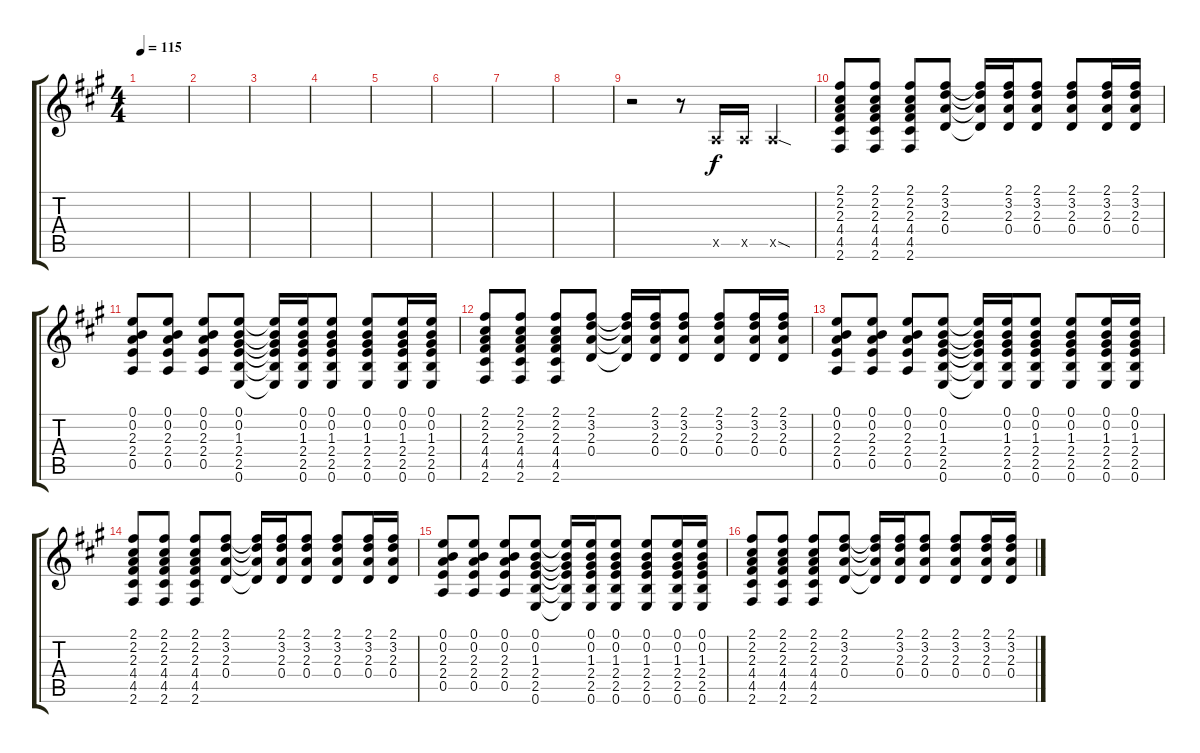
\track "" {instrument distortionguitar}
\staff {score tabs}
\tuning (E4 B3 G3 D3 A2 E2) {hide}
\ts (4 4)
\tempo 115
\clef g2
\ks a
|
|
|
|
|
|
|
|
r.2 r.8 0.5{x}.16 0.5{x}.16 0.5{sod x}.4 |
(2.1 2.2 2.3 4.4 4.5 2.6).8 (2.1 2.2 2.3 4.4 4.5 2.6).8 (2.1 2.2 2.3 4.4 4.5 2.6).8 (2.1 3.2 2.3 0.4).8 (2.1{t} 3.2{t} 2.3{t} 0.4{t}).16 (2.1 3.2 2.3 0.4).16 (2.1 3.2 2.3 0.4).8 (2.1 3.2 2.3 0.4).8 (2.1 3.2 2.3 0.4).16 (2.1 3.2 2.3 0.4).16 |
(0.1 0.2 2.3 2.4 0.5).8 (0.1 0.2 2.3 2.4 0.5).8 (0.1 0.2 2.3 2.4 0.5).8 (0.1 0.2 1.3 2.4 2.5 0.6).8 (0.1{t} 0.2{t} 1.3{t} 2.4{t} 2.5{t} 0.6{t}).16 (0.1 0.2 1.3 2.4 2.5 0.6).16 (0.1 0.2 1.3 2.4 2.5 0.6).8 (0.1 0.2 1.3 2.4 2.5 0.6).8 (0.1 0.2 1.3 2.4 2.5 0.6).16 (0.1 0.2 1.3 2.4 2.5 0.6).16 |
(2.1 2.2 2.3 4.4 4.5 2.6).8 (2.1 2.2 2.3 4.4 4.5 2.6).8 (2.1 2.2 2.3 4.4 4.5 2.6).8 (2.1 3.2 2.3 0.4).8 (2.1{t} 3.2{t} 2.3{t} 0.4{t}).16 (2.1 3.2 2.3 0.4).16 (2.1 3.2 2.3 0.4).8 (2.1 3.2 2.3 0.4).8 (2.1 3.2 2.3 0.4).16 (2.1 3.2 2.3 0.4).16 |
(0.1 0.2 2.3 2.4 0.5).8 (0.1 0.2 2.3 2.4 0.5).8 (0.1 0.2 2.3 2.4 0.5).8 (0.1 0.2 1.3 2.4 2.5 0.6).8 (0.1{t} 0.2{t} 1.3{t} 2.4{t} 2.5{t} 0.6{t}).16 (0.1 0.2 1.3 2.4 2.5 0.6).16 (0.1 0.2 1.3 2.4 2.5 0.6).8 (0.1 0.2 1.3 2.4 2.5 0.6).8 (0.1 0.2 1.3 2.4 2.5 0.6).16 (0.1 0.2 1.3 2.4 2.5 0.6).16 |
(2.1 2.2 2.3 4.4 4.5 2.6).8 (2.1 2.2 2.3 4.4 4.5 2.6).8 (2.1 2.2 2.3 4.4 4.5 2.6).8 (2.1 3.2 2.3 0.4).8 (2.1{t} 3.2{t} 2.3{t} 0.4{t}).16 (2.1 3.2 2.3 0.4).16 (2.1 3.2 2.3 0.4).8 (2.1 3.2 2.3 0.4).8 (2.1 3.2 2.3 0.4).16 (2.1 3.2 2.3 0.4).16 |
(0.1 0.2 2.3 2.4 0.5).8 (0.1 0.2 2.3 2.4 0.5).8 (0.1 0.2 2.3 2.4 0.5).8 (0.1 0.2 1.3 2.4 2.5 0.6).8 (0.1{t} 0.2{t} 1.3{t} 2.4{t} 2.5{t} 0.6{t}).16 (0.1 0.2 1.3 2.4 2.5 0.6).16 (0.1 0.2 1.3 2.4 2.5 0.6).8 (0.1 0.2 1.3 2.4 2.5 0.6).8 (0.1 0.2 1.3 2.4 2.5 0.6).16 (0.1 0.2 1.3 2.4 2.5 0.6).16 |
(2.1 2.2 2.3 4.4 4.5 2.6).8 (2.1 2.2 2.3 4.4 4.5 2.6).8 (2.1 2.2 2.3 4.4 4.5 2.6).8 (2.1 3.2 2.3 0.4).8 (2.1{t} 3.2{t} 2.3{t} 0.4{t}).16 (2.1 3.2 2.3 0.4).16 (2.1 3.2 2.3 0.4).8 (2.1 3.2 2.3 0.4).8 (2.1 3.2 2.3 0.4).16 (2.1 3.2 2.3 0.4).16
